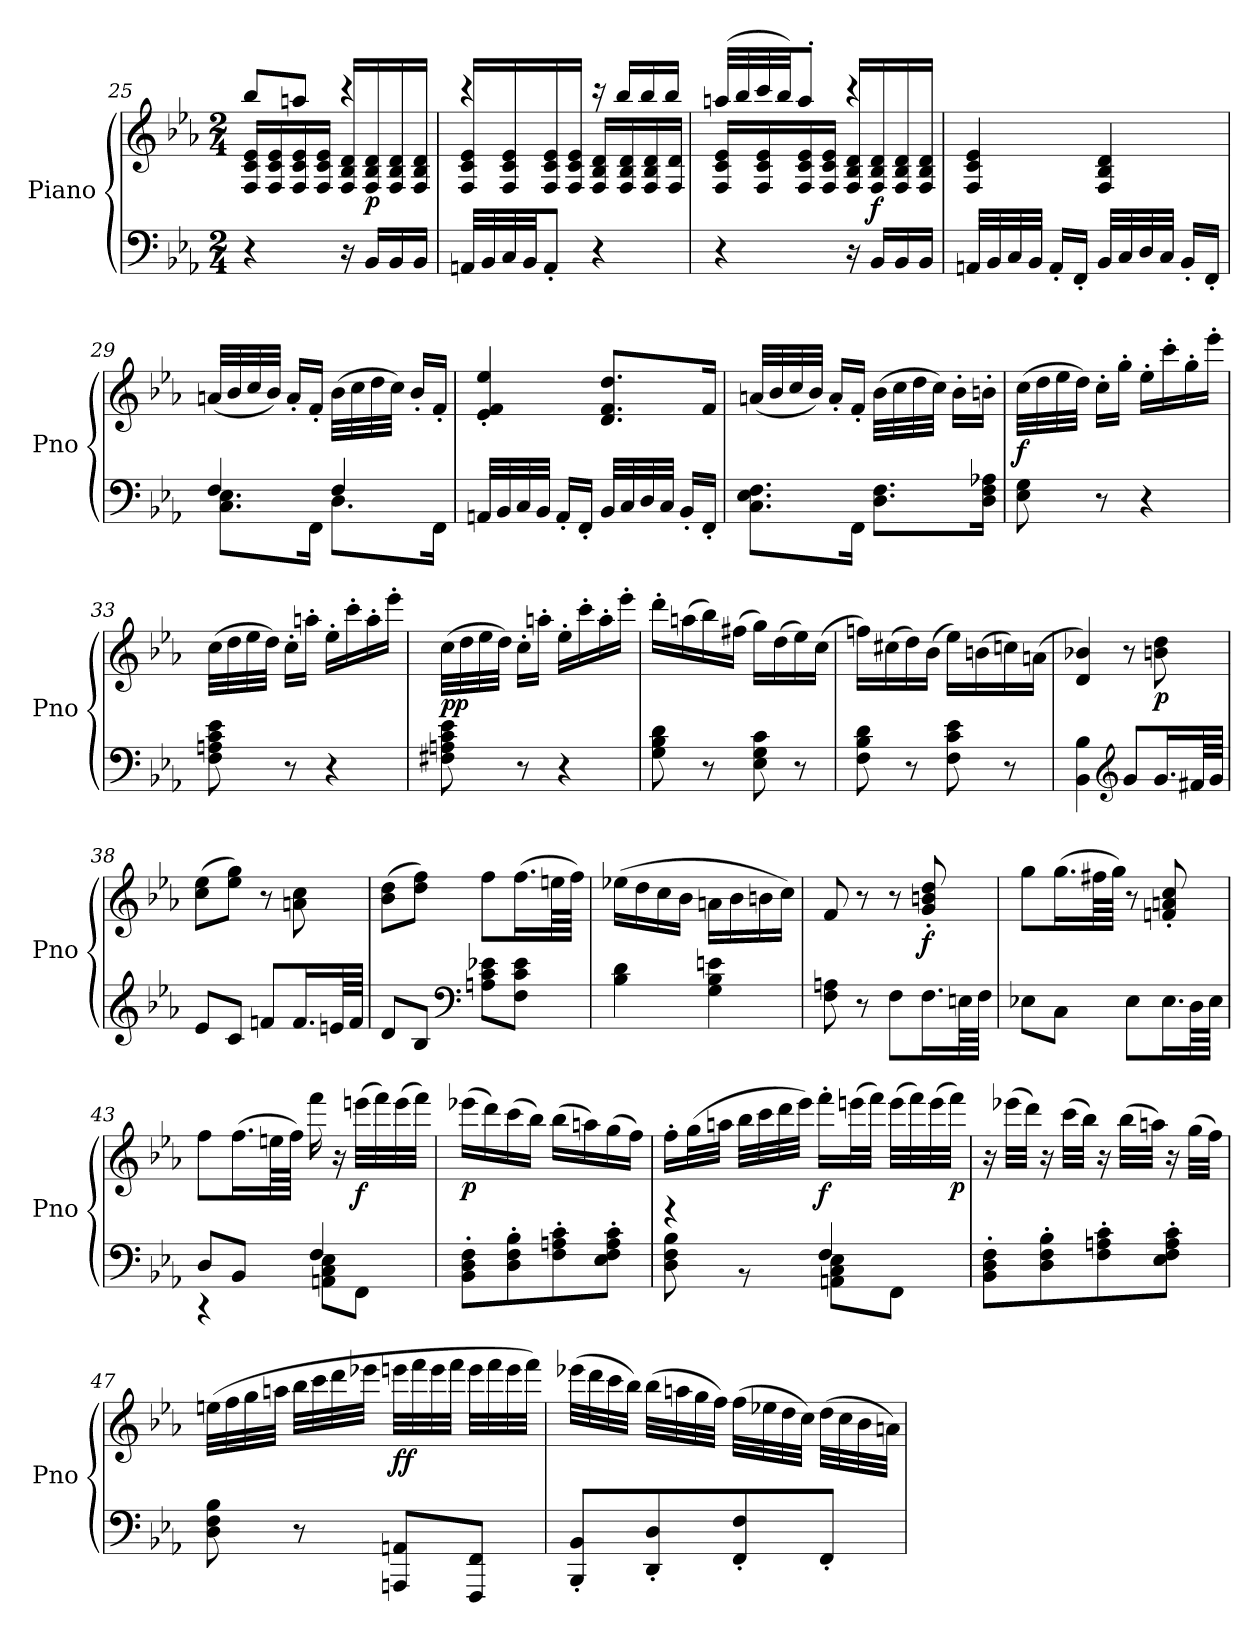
**kern	**kern	**dynam
*part1	*part1	*part1
*staff2	*staff1	*staff1/2
*I"Piano	*	*
*I'Pno	*	*
*clefF4	*clefG2	*
*k[b-e-a-]	*k[b-e-a-]	*
*E-:	*E-:	*
*M2/4	*M2/4	*
=25	=25	=25
*	*^	*
4r	8bb-/L	16F/ 16c/ 16e-/LL	.
.	.	16F/ 16c/ 16e-/	.
.	8aan/J	16F/ 16c/ 16e-/	.
.	.	16F/ 16c/ 16e-/JJ	.
16r	4r	16F/ 16B-/ 16d/LL	.
!	!	!	!LO:DY:b
16BB-/LL	.	16F/ 16B-/ 16d/	p
16BB-/	.	16F/ 16B-/ 16d/	.
16BB-/JJ	.	16F/ 16B-/ 16d/JJ	.
!!LO:LB:g=z	!!
=26	=26	=26	=26
32AAn/LLL	4r	16F/ 16c/ 16e-/LL	.
32BB-/	.	.	.
32C/	.	16F/ 16c/ 16e-/	.
32BB-/JJ	.	.	.
8AA'/J	.	16F/ 16c/ 16e-/	.
.	.	16F/ 16c/ 16e-/JJ	.
4r	16r	16F/ 16B-/ 16d/LL	.
.	16bb-/LL	16F/ 16B-/ 16d/	.
.	16bb-/	16F/ 16B-/ 16d/	.
.	16bb-/JJ	16F/ 16d/JJ	.
=27	=27	=27	=27
4r	(>32aan/LLL	16F/ 16c/ 16e-/LL	.
.	32bb-/	.	.
.	32ccc/	16F/ 16c/ 16e-/	.
.	32bb-/JJ)	.	.
.	8aa'/J	16F/ 16c/ 16e-/	.
.	.	16F/ 16c/ 16e-/JJ	.
16r	4r	16F/ 16B-/ 16d/LL	.
!	!	!	!LO:DY:b
16BB-/LL	.	16F/ 16B-/ 16d/	f
16BB-/	.	16F/ 16B-/ 16d/	.
16BB-/JJ	.	16F/ 16B-/ 16d/JJ	.
*	*v	*v	*
=28	=28	=28
32AAn/LLL	4F/ 4c/ 4e-/	.
32BB-/	.	.
32C/	.	.
32BB-/JJJ	.	.
16AA'/LL	.	.
16FF'/JJ	.	.
32BB-/LLL	4F/ 4B-/ 4d/	.
32C/	.	.
32D/	.	.
32C/JJJ	.	.
16BB-'/LL	.	.
16FF'/JJ	.	.
!!LO:LB:g=z
=29	=29	=29
*^	*	*
4F/	8.C\ 8.E-\L	(<32an/LLL	.
.	.	32b-/	.
.	.	32cc/	.
.	.	32b-/JJJ)	.
.	.	16a'/LL	.
.	16FF\Jk	16f'/JJ	.
4F/	8.D\L	(>32b-\LLL	.
.	.	32cc\	.
.	.	32dd\	.
.	.	32cc\JJJ)	.
.	.	16b-'/LL	.
.	16FF\Jk	16f'/JJ	.
*v	*v	*	*
=30	=30	=30
32AAn/LLL	4e-/' 4f/' 4ee-/'	.
32BB-/	.	.
32C/	.	.
32BB-/JJJ	.	.
16AA'/LL	.	.
16FF'/JJ	.	.
32BB-/LLL	8.d/ 8.f/ 8.dd/L	.
32C/	.	.
32D/	.	.
32C/JJJ	.	.
16BB-'/LL	.	.
16FF'/JJ	16f/Jk	.
=31	=31	=31
8.C\ 8.E-\ 8.F\L	(<32an/LLL	.
.	32b-/	.
.	32cc/	.
.	32b-/JJJ)	.
.	16a'/LL	.
16FF\Jk	16f'/JJ	.
8.D\ 8.F\L	(>32b-\LLL	.
.	32cc\	.
.	32dd\	.
.	32cc\JJJ)	.
.	16b-'\LL	.
16D\ 16F\ 16A-X\Jk	16bn'\JJ	.
=32	=32	=32
!	!	!LO:DY:b
8E-\ 8G\	(>32cc\LLL	f
.	32dd\	.
.	32ee-\	.
.	32dd\JJJ)	.
8r	16cc'\LL	.
.	16gg'\JJ	.
4r	16ee-'\LL	.
.	16ccc'\	.
.	16gg'\	.
.	16eee-'\JJ	.
!!LO:LB:g=z
=33	=33	=33
8F\ 8An\ 8c\ 8e-\	(>32cc\LLL	.
.	32dd\	.
.	32ee-\	.
.	32dd\JJJ)	.
8r	16cc'\LL	.
.	16aan'\JJ	.
4r	16ee-'\LL	.
.	16ccc'\	.
.	16aa'\	.
.	16eee-'\JJ	.
=34	=34	=34
!	!	!LO:DY:b
8F#X\ 8An\ 8c\ 8e-\	(>32cc\LLL	pp
.	32dd\	.
.	32ee-\	.
.	32dd\JJJ)	.
8r	16cc'\LL	.
.	16aan'\JJ	.
4r	16ee-'\LL	.
.	16ccc'\	.
.	16aa'\	.
.	16eee-'\JJ	.
=35	=35	=35
8G\ 8B-\ 8d\	16ddd'\LL	.
.	(>16aan\	.
8r	16bb-\)	.
.	(>16ff#X\JJ	.
8E-\ 8G\ 8c\	16gg\LL)	.
.	(>16dd\	.
8r	16ee-\)	.
.	(>16cc\JJ	.
=36	=36	=36
8F\ 8B-\ 8d\	16ffn\LL)	.
.	(>16cc#X\	.
8r	16dd\)	.
.	(>16b-\JJ	.
8F\ 8c\ 8e-\	16ee-\LL)	.
.	(>16bn\	.
8r	16ccn\)	.
.	(>16an\JJ	.
!!LO:LB:g=z
=37	=37	=37
4BB-\ 4B-\	4d/ 4b-X/)	.
*clefG2	*	*
8g/L	8r	.
!	!	!LO:DY:b
16.g/L	8bn\ 8dd\	p
64f#X/LL	.	.
64g/JJJJ	.	.
=38	=38	=38
8e-/L	(>8cc\ 8ee-\L	.
8c/J	8ee-\ 8gg\J)	.
8fn/L	8r	.
16.f/L	8an\ 8cc\	.
64en/LL	.	.
64f/JJJJ	.	.
=39	=39	=39
8d/L	(>8b-\ 8dd\L	.
8B-/J	8dd\ 8ff\J)	.
*clefF4	*	*
8An\ 8c\ 8e-X\L	8ff\L	.
8F\ 8c\ 8e-\J	(>16.ff\L	.
.	64een\LL	.
.	64ff\JJJJ)	.
=40	=40	=40
4B-\ 4d\	(>16ee-X\LL	.
.	16dd\	.
.	16cc\	.
.	16b-\JJ	.
4G\ 4B-\ 4en\	16an\LL	.
.	16b-\	.
.	16bn\	.
.	16cc\JJ)	.
=41	=41	=41
8F\ 8An\	8f/	.
8r	8r	.
8F\L	8r	.
!	!	!LO:DY:b
16.F\L	8g/' 8bn/' 8dd/'	f
64En\LL	.	.
64F\JJJJ	.	.
!!LO:LB:g=z
=42	=42	=42
8E-X\L	8gg\L	.
8C\J	(>16.gg\L	.
.	64ff#X\LL	.
.	64gg\JJJJ)	.
8E-\L	8r	.
16.E-\L	8fn/' 8an/' 8cc/'	.
64D\LL	.	.
64E-\JJJJ	.	.
=43	=43	=43
*^	*	*
8D/L	4r	8ff\L	.
8BB-/J	.	(>16.ff\L	.
.	.	64een\LL	.
.	.	64ff\JJJJ)	.
4F/	8AAn\ 8C\ 8E-\L	16fff\	.
.	.	16r	.
!	!	!	!LO:DY:b
.	8FF\J	(>32eeen\LLL	f
.	.	32fff\)	.
.	.	(>32eee\	.
.	.	32fff\JJJ)	.
*v	*v	*	*
=44	=44	=44
!	!	!LO:DY:b
8BB-\' 8D\' 8F\'L	(>16eee-X\LL	p
.	16ddd\)	.
8D\' 8F\' 8B-\'	(>16ccc\	.
.	16bb-\JJ)	.
8F\' 8An\' 8c\'	(>16bb-\LL	.
.	16aan\)	.
8E-\' 8F\' 8A\' 8c\'J	(>16gg\	.
.	16ff\JJ)	.
!!LO:PB:g=z
=45	=45	=45
*^	*	*
4r	8D\ 8F\ 8B-\	16ff'\LL	.
.	.	(>32gg\L	.
.	.	32aan\JJJ	.
.	8r	32bb-\LLL	.
.	.	32ccc\	.
.	.	32ddd\	.
.	.	32eee-\JJJ)	.
!	!	!	!LO:DY:b
4F/	8AAn\ 8C\ 8E-\L	16fff'\LL	f
.	.	(>32eeen\L	.
.	.	32fff\JJJ)	.
.	8FF\J	(>32eee\LLL	.
.	.	32fff\)	.
.	.	(>32eee\	.
!	!	!	!LO:DY:b
.	.	32fff\JJJ)	p
*v	*v	*	*
=46	=46	=46
8BB-\' 8D\' 8F\'L	16r	.
.	(>32eee-X\LLL	.
.	32ddd\JJJ)	.
8D\' 8F\' 8B-\'	16r	.
.	(>32ccc\LLL	.
.	32bb-\JJJ)	.
8F\' 8An\' 8c\'	16r	.
.	(>32bb-\LLL	.
.	32aan\JJJ)	.
8E-\' 8F\' 8A\' 8c\'J	16r	.
.	(>32gg\LLL	.
.	32ff\JJJ)	.
!!LO:LB:g=z
=47	=47	=47
8D\ 8F\ 8B-\	(>32een\LLL	.
.	32ff\	.
.	32gg\	.
.	32aan\JJJ	.
8r	32bb-\LLL	.
.	32ccc\	.
.	32ddd\	.
.	32eee-X\JJJ	.
!	!	!LO:DY:b
8AAAn/ 8AAn/L	32eeen\LLL	ff
.	32fff\	.
.	32eee\	.
.	32fff\JJJ	.
8FFF/ 8FF/J	32eee\LLL	.
.	32fff\	.
.	32eee\	.
.	32fff\JJJ)	.
=48	=48	=48
8BBB-/' 8BB-/'L	(>32eee-X\LLL	.
.	32ddd\	.
.	32ccc\	.
.	32bb-\JJJ)	.
8DD/' 8D/'	(>32bb-\LLL	.
.	32aan\	.
.	32gg\	.
.	32ff\JJJ)	.
8FF/' 8F/'	(>32ff\LLL	.
.	32ee-X\	.
.	32dd\	.
.	32cc\JJJ)	.
8FF'/J	(>32dd\LLL	.
.	32cc\	.
.	32b-\	.
.	32an\JJJ)	.
=	=	=
*-	*-	*-
